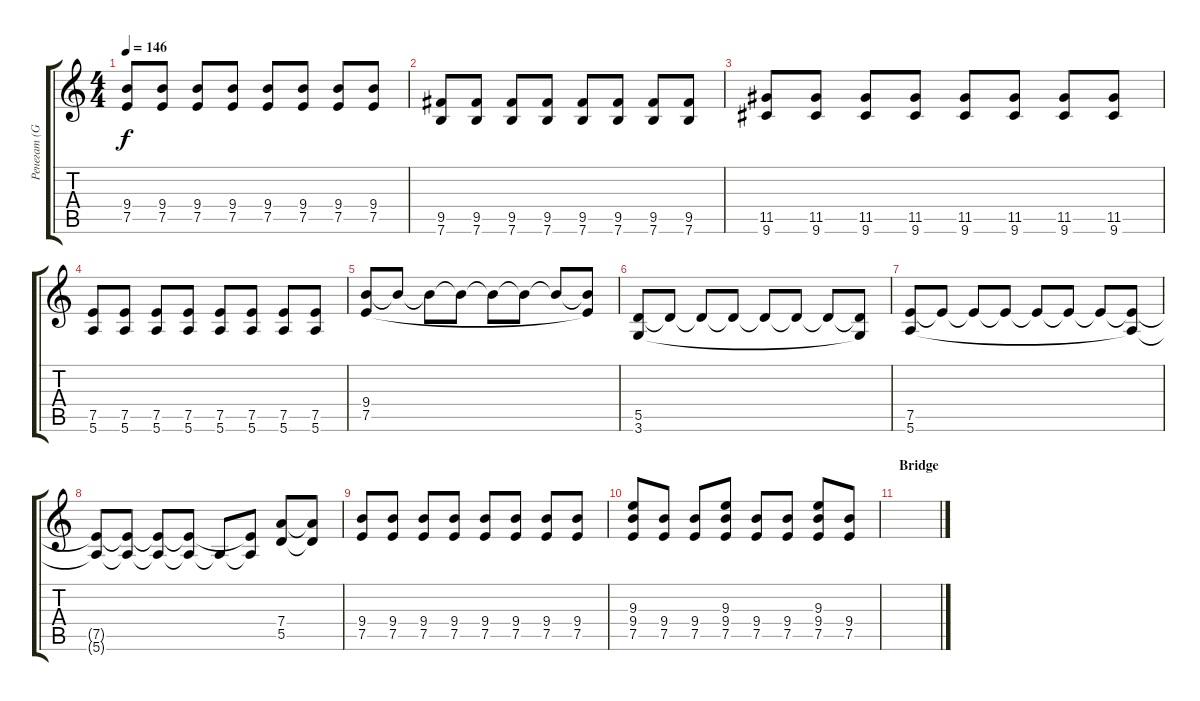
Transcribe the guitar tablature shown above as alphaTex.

\track ("Ренегат (Guitar 1)" "Ренегат (G") {instrument distortionguitar}
\staff {score tabs}
\tuning (E4 B3 G3 D3 A2 E2) {hide}
\ts (4 4)
\tempo 146
\clef g2
\ks c
(9.4 7.5).8{dy f} (9.4 7.5).8 (9.4 7.5).8 (9.4 7.5).8 (9.4 7.5).8 (9.4 7.5).8 (9.4 7.5).8 (9.4 7.5).8 |
(9.5 7.6).8 (9.5 7.6).8 (9.5 7.6).8 (9.5 7.6).8 (9.5 7.6).8 (9.5 7.6).8 (9.5 7.6).8 (9.5 7.6).8 |
(11.5 9.6).8 (11.5 9.6).8 (11.5 9.6).8 (11.5 9.6).8 (11.5 9.6).8 (11.5 9.6).8 (11.5 9.6).8 (11.5 9.6).8 |
(7.5 5.6).8 (7.5 5.6).8 (7.5 5.6).8 (7.5 5.6).8 (7.5 5.6).8 (7.5 5.6).8 (7.5 5.6).8 (7.5 5.6).8 |
(9.4 7.5).8 9.4{t}.8 9.4{t}.8 9.4{t}.8 9.4{t}.8 9.4{t}.8 9.4{t}.8 (9.4{t} 7.5{t}).8 |
(5.5 3.6).8 5.5{t}.8 5.5{t}.8 5.5{t}.8 5.5{t}.8 5.5{t}.8 5.5{t}.8 (5.5{t} 3.6{t}).8 |
(7.5 5.6).8 7.5{t}.8 7.5{t}.8 7.5{t}.8 7.5{t}.8 7.5{t}.8 7.5{t}.8 (7.5{t} 5.6{t}).8 |
(7.5{t} 5.6{t}).8 (7.5{t} 5.6{t}).8 (7.5{t} 5.6{t}).8 (7.5{t} 5.6{t}).8 5.6{t}.8 (7.5{t} 5.6{t}).8 (7.4 5.5).8 (7.4{t} 5.5{t}).8 |
(9.4 7.5).8 (9.4 7.5).8 (9.4 7.5).8 (9.4 7.5).8 (9.4 7.5).8 (9.4 7.5).8 (9.4 7.5).8 (9.4 7.5).8 |
(9.3 9.4 7.5).8 (9.4 7.5).8 (9.4 7.5).8 (9.3 9.4 7.5).8 (9.4 7.5).8 (9.4 7.5).8 (9.3 9.4 7.5).8 (9.4 7.5).8 |
\section ("" "Bridge")
